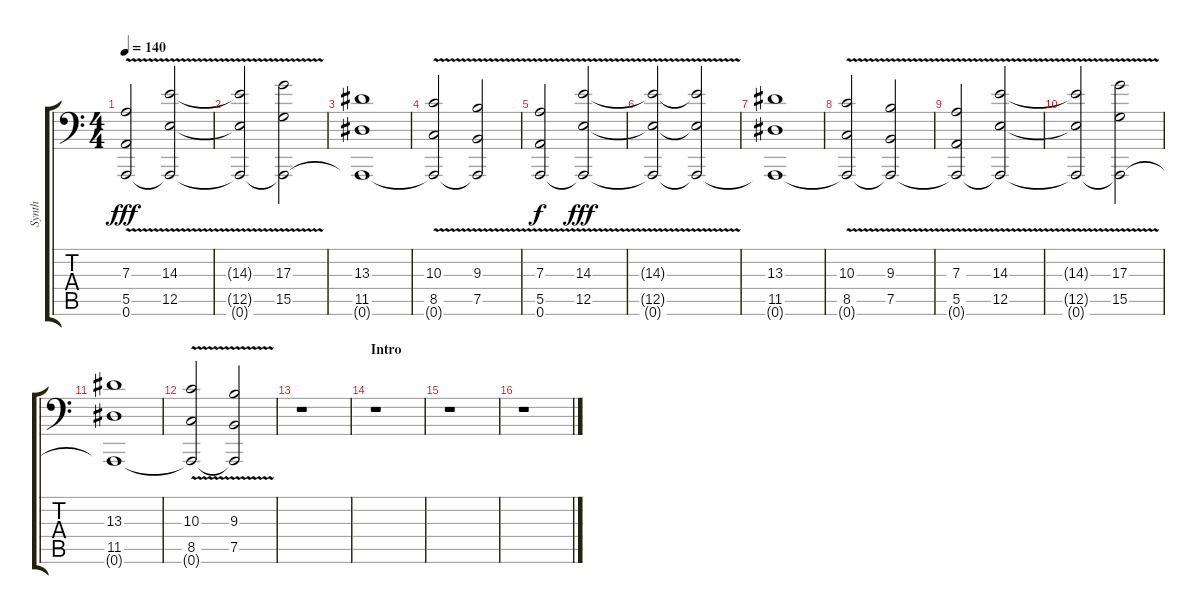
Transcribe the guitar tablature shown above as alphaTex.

\track ("Synth" "Synth") {instrument fx4atmosphere}
\staff {score tabs}
\tuning (B3 Gb3 D3 A2 E2 A1) {hide}
\ts (4 4)
\tempo 140
\clef f4
\ks c
(7.3{v} 5.5{v} 0.6{t}).2{dy fff} (14.3{v} 12.5{v} 0.6{t}).2 |
(14.3{v t} 12.5{v t} 0.6{t}).2 (17.3{v} 15.5{v} 0.6{t}).2 |
(13.3 11.5 0.6{t}).1 |
(10.3{v} 8.5{v} 0.6{t}).2 (9.3{v} 7.5{v} 0.6{t}).2 |
(7.3{v} 5.5{v} 0.6).2{dy f} (14.3{v} 12.5{v} 0.6{t}).2{dy fff} |
(14.3{v t} 12.5{v t} 0.6{t}).2 (14.3{v t} 12.5{v t} 0.6{t}).2 |
(13.3 11.5 0.6{t}).1 |
(10.3{v} 8.5{v} 0.6{t}).2 (9.3{v} 7.5{v} 0.6{t}).2 |
(7.3{v} 5.5{v} 0.6{t}).2 (14.3{v} 12.5{v} 0.6{t}).2 |
(14.3{v t} 12.5{v t} 0.6{t}).2 (17.3{v} 15.5{v} 0.6{t}).2 |
(13.3 11.5 0.6{t}).1 |
(10.3{v} 8.5{v} 0.6{t}).2 (9.3{v} 7.5{v} 0.6{t}).2 |
r.1 |
\section ("" "Intro")
r.1 |
r.1 |
r.1
